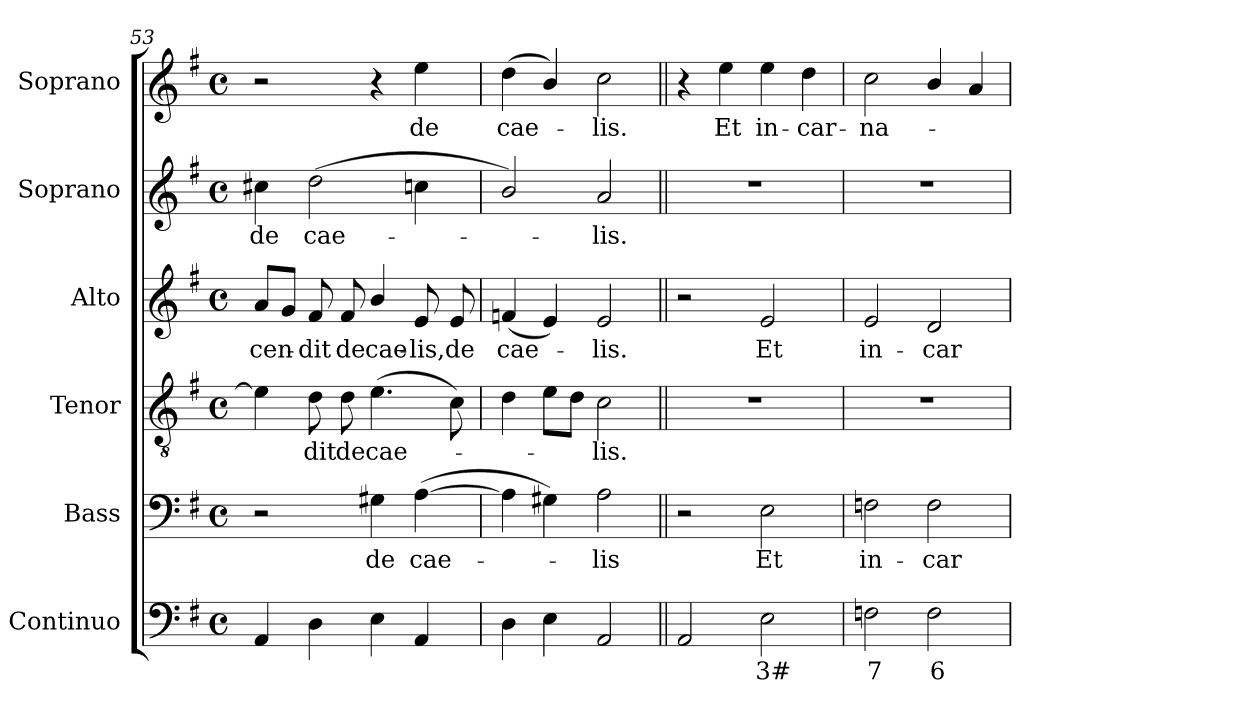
**kern	**text	**kern	**text	**kern	**text	**kern	**text	**kern	**text	**kern	**text
*part6	*part6	*part5	*part5	*part4	*part4	*part3	*part3	*part2	*part2	*part1	*part1
*staff6	*staff6	*staff5	*staff5	*staff4	*staff4	*staff3	*staff3	*staff2	*staff2	*staff1	*staff1
*I"Continuo	*	*I"Bass	*	*I"Tenor	*	*I"Alto	*	*I"Soprano	*	*I"Soprano	*
*I'Cont.	*	*I'B.	*	*I'T.	*	*I'A.	*	*I'S.	*	*I'S.	*
*clefF4	*	*clefF4	*	*clefGv2	*	*clefG2	*	*clefG2	*	*clefG2	*
*	*	*	*	*ITrd7c12	*	*	*	*	*	*	*
*k[f#]	*	*k[f#]	*	*k[f#]	*	*k[f#]	*	*k[f#]	*	*k[f#]	*
*G:	*	*G:	*	*G:	*	*G:	*	*G:	*	*G:	*
*M4/4	*	*M4/4	*	*M4/4	*	*M4/4	*	*M4/4	*	*M4/4	*
*met(c)	*	*met(c)	*	*met(c)	*	*met(c)	*	*met(c)	*	*met(c)	*
=53	=53	=53	=53	=53	=53	=53	=53	=53	=53	=53	=53
!	!	!	!	!	!	!	!LO:LY:b:color=#000000	!	!	!	!
!	!	!	!	!	!	!	!	!	!LO:LY:b:color=#000000	!	!
4AAi/	.	2r	.	4Ei\]	.	8ai/L	-cen-	4cc#Xi\	de	2r	.
.	.	.	.	.	.	8gi/J	.	.	.	.	.
!	!	!	!	!	!LO:LY:b:color=#000000	!	!	!	!	!	!
!	!	!	!	!	!	!	!LO:LY:b:color=#000000	!	!	!	!
!	!	!	!	!	!	!	!	!	!LO:LY:b:color=#000000	!	!
4Di\	.	.	.	8Di\	-dit	8f#i/	-dit	(2ddi\	cae-	.	.
!	!	!	!	!	!LO:LY:b:color=#000000	!	!	!	!	!	!
!	!	!	!	!	!	!	!LO:LY:b:color=#000000	!	!	!	!
.	.	.	.	8Di\	de	8f#i/	de	.	.	.	.
!	!	!	!LO:LY:b:color=#000000	!	!	!	!	!	!	!	!
!	!	!	!	!	!LO:LY:b:color=#000000	!	!	!	!	!	!
!	!	!	!	!	!	!	!LO:LY:b:color=#000000	!	!	!	!
4Ei\	.	4G#Xi\	de	(4.Ei\	cae-	4bi/	cae-	.	.	4r	.
!	!	!	!LO:LY:b:color=#000000	!	!	!	!	!	!	!	!
!	!	!	!	!	!	!	!LO:LY:b:color=#000000	!	!	!	!
!	!	!	!	!	!	!	!	!	!	!	!LO:LY:b:color=#000000
4AAi/	.	([4Ai\	cae-	.	.	8ei/	-lis,	4cci\	.	4eei\	de
!	!	!	!	!	!	!	!LO:LY:b:color=#000000	!	!	!	!
.	.	.	.	8Ci\)	.	8ei/	de	.	.	.	.
=54	=54	=54	=54	=54	=54	=54	=54	=54	=54	=54	=54
!	!	!	!	!	!	!	!LO:LY:b:color=#000000	!	!	!	!
!	!	!	!	!	!	!	!	!	!	!	!LO:LY:b:color=#000000
4Di\	.	4Ai\]	.	4Di\	.	(4fni/	cae-	2bi/)	.	(4ddi\	cae-
4Ei\	.	4G#Xi\)	.	8Ei\L	.	4ei/)	.	.	.	4bi/)	.
.	.	.	.	8Di\J	.	.	.	.	.	.	.
!	!	!	!LO:LY:b:color=#000000	!	!	!	!	!	!	!	!
!	!	!	!	!	!LO:LY:b:color=#000000	!	!	!	!	!	!
!	!	!	!	!	!	!	!LO:LY:b:color=#000000	!	!	!	!
!	!	!	!	!	!	!	!	!	!LO:LY:b:color=#000000	!	!
!	!	!	!	!	!	!	!	!	!	!	!LO:LY:b:color=#000000
2AAi/	.	2Ai\	-lis	2Ci\	-lis.	2ei/	-lis.	2ai/	-lis.	2cci\	-lis.
!!LO:LB:g=z
=55||	=55||	=55||	=55||	=55||	=55||	=55||	=55||	=55||	=55||	=55||	=55||
2AAi/	.	2r	.	1r	.	2r	.	1r	.	4r	.
!	!	!	!	!	!	!	!	!	!	!	!LO:LY:b:color=#000000
.	.	.	.	.	.	.	.	.	.	4eei\	Et
!	!LO:LY:b:color=#000000	!	!	!	!	!	!	!	!	!	!
!	!	!	!LO:LY:b:color=#000000	!	!	!	!	!	!	!	!
!	!	!	!	!	!	!	!LO:LY:b:color=#000000	!	!	!	!
!	!	!	!	!	!	!	!	!	!	!	!LO:LY:b:color=#000000
2Ei\	3#	2Ei\	Et	.	.	2ei/	Et	.	.	4eei\	in-
!	!	!	!	!	!	!	!	!	!	!	!LO:LY:b:color=#000000
.	.	.	.	.	.	.	.	.	.	4ddi\	-car-
=56	=56	=56	=56	=56	=56	=56	=56	=56	=56	=56	=56
!	!LO:LY:b:color=#000000	!	!	!	!	!	!	!	!	!	!
!	!	!	!LO:LY:b:color=#000000	!	!	!	!	!	!	!	!
!	!	!	!	!	!	!	!LO:LY:b:color=#000000	!	!	!	!
!	!	!	!	!	!	!	!	!	!	!	!LO:LY:b:color=#000000
2Fni\	7	2Fni\	in-	1r	.	2ei/	in-	1r	.	2cci\	-na-
!	!LO:LY:b:color=#000000	!	!	!	!	!	!	!	!	!	!
!	!	!	!LO:LY:b:color=#000000	!	!	!	!	!	!	!	!
!	!	!	!	!	!	!	!LO:LY:b:color=#000000	!	!	!	!
2Fi\	6	2Fi\	-car-	.	.	2di/	-car-	.	.	4bi/	.
.	.	.	.	.	.	.	.	.	.	4ai/	.
=	=	=	=	=	=	=	=	=	=	=	=
*-	*-	*-	*-	*-	*-	*-	*-	*-	*-	*-	*-
